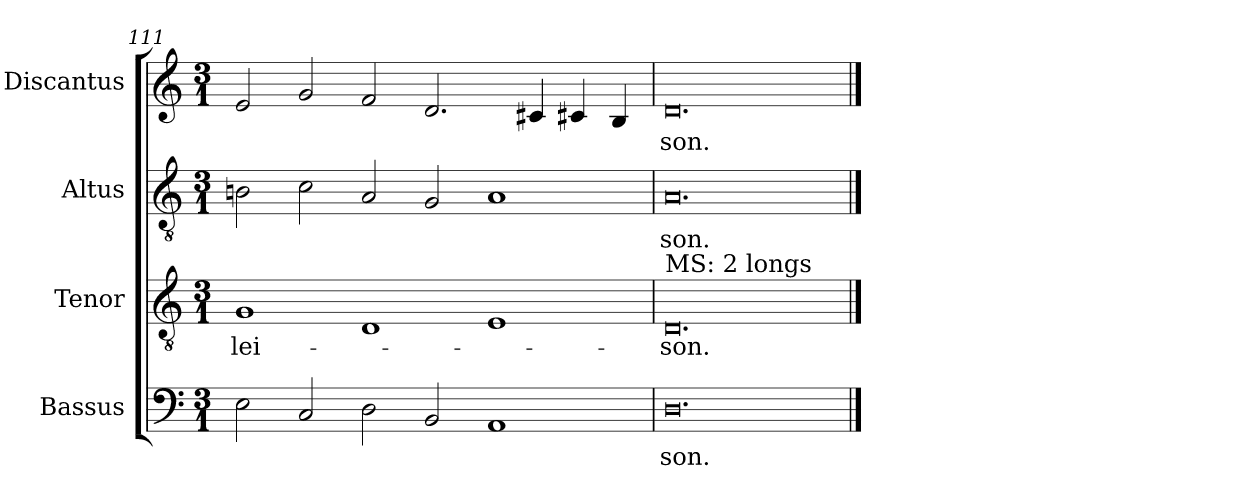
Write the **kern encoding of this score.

**kern	**text	**kern	**text	**kern	**text	**kern	**text
*part4	*part4	*part3	*part3	*part2	*part2	*part1	*part1
*staff4	*staff4	*staff3	*staff3	*staff2	*staff2	*staff1	*staff1
*I"Bassus	*	*I"Tenor	*	*I"Altus	*	*I"Discantus	*
*I'B	*	*I'T	*	*I'A	*	*I'D	*
*clefF4	*	*clefGv2	*	*clefGv2	*	*clefG2	*
*k[]	*	*k[]	*	*k[]	*	*k[]	*
*M3/1	*	*M3/1	*	*M3/1	*	*M3/1	*
=111	=111	=111	=111	=111	=111	=111	=111
2E	.	1G	-lei-	2Bn	.	2e	.
2C	.	.	.	2c	.	2g	.
2D	.	1D	.	2A	.	2f	.
2BB	.	.	.	2G	.	2.d	.
1AA	.	1E	.	1A	.	.	.
.	.	.	.	.	.	4c#X	.
.	.	.	.	.	.	4c#X	.
.	.	.	.	.	.	4B	.
=112	=112	=112	=112	=112	=112	=112	=112
!	!	!LO:TX:a:t=MS&colon; 2 longs	!	!	!	!	!
0.D	-son.	0.D	-son.	0.A	-son.	0.d	-son.
==	==	==	==	==	==	==	==
*-	*-	*-	*-	*-	*-	*-	*-
